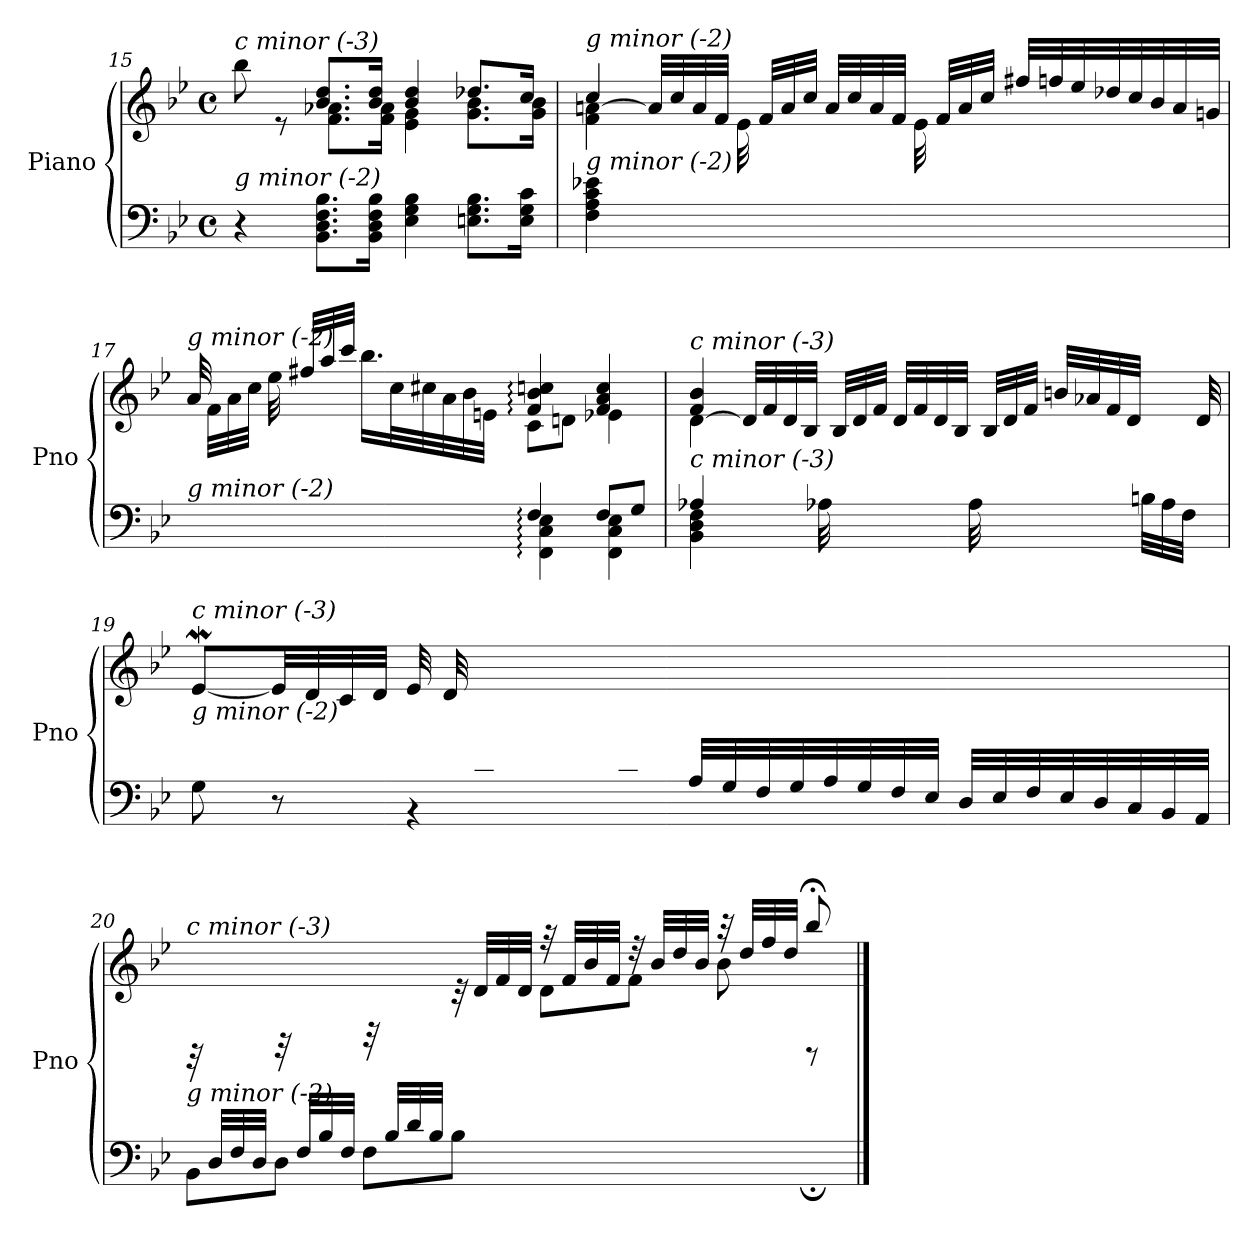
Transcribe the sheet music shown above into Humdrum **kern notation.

**kern	**kern
*part1	*part1
*staff2	*staff1
*I"Piano	*
*I'Pno	*
*clefF4	*clefG2
*k[b-e-]	*k[b-e-]
*M4/4	*M4/4
*met(c)	*met(c)
=15	=15
*^	*^
!	!	!LO:TX:i:t=c minor (-3)	!
!LO:TX:i:t=g minor (-2)	!	!	!
4ryy	4r	8bb-\	4ryy
.	.	8re	.
2.ryy	8.BB-\ 8.D\ 8.F\ 8.B-\L	8.b-/ 8.dd/L	8.f\ 8.a-X\L
.	16BB-\ 16D\ 16F\ 16B-\Jk	16b-/ 16dd/Jk	16f\ 16a-\Jk
.	4E-\ 4G\ 4B-\	4b-/ 4dd/	4e-\ 4g\
.	8.En\ 8.G\ 8.B-\L	8.dd-X/L	8.g\ 8.b-\L
.	16E\ 16G\ 16c\Jk	16cc/Jk	16g\ 16b-\Jk
!!LO:PB:g=z
=16	=16	=16	=16
*	*	*	*^
!	!	!LO:TX:i:t=g minor (-2)	!	!
!LO:TX:i:t=g minor (-2)	!	!	!	!
4ryy	4F\ 4A\ 4c\ 4e-X\	4f\ [4an\	4cc/	4.ryy
2.ryy	8ryy	32a/LLL]	2.ryy	.
.	.	32cc/	.	.
.	.	32a/	.	.
.	.	32f/JJJ	.	.
.	32ryy	32ryy	.	32e-\
.	32ryy	32f/LLL	.	8..ryy
.	16ryy	32a/	.	.
.	.	32cc/JJJ	.	.
.	8ryy	32a/LLL	.	.
.	.	32cc/	.	.
.	.	32a/	.	.
.	.	32f/JJJ	.	.
.	32ryy	32ryy	.	32e-\
.	32ryy	32f/LLL	.	4ryy
.	16ryy	32a/	.	.
.	.	32cc/JJJ	.	.
.	4ryy	32ff#Xi/LLL	.	.
.	.	32ff/	.	.
.	.	32ee-/	.	.
.	.	32dd-Xj/	.	.
.	.	32cc/	.	.
.	.	32b-/	.	16.ryy
.	.	32a/	.	.
.	.	32gn/JJJ	.	.
=17	=17	=17	=17	=17
*	*^	*	*	*^
!	!	!	!LO:TX:i:t=g minor (-2)	!	!	!
!LO:TX:i:t=g minor (-2)	!	!	!	!	!	!
2ryy	32ryy	2ryy	32a/	2ryy	32ryy	2ryy
.	8ryy	.	32ryy	.	32f\LLL	.
.	.	.	32ryy	.	32a\	.
.	.	.	32ryy	.	32cc\JJJ	.
.	.	.	32ryy	.	32ee-\	.
.	32ryy	.	32ff#Xi/LLL	.	16.ryy	.
.	16ryy	.	32aa/	.	.	.
.	.	.	32ccc/JJJ	.	.	.
.	4ryy	.	4ryy	.	16.bb-\LL	.
.	.	.	.	.	32cc\L	.
.	.	.	.	.	32cc#Xi\	.
.	.	.	.	.	32a\	.
.	.	.	.	.	32b-\	.
.	.	.	.	.	32en\JJJ	.
2ryy	4F:/	4FF\: 4C\: 4E-\:	4f/: 4b-/: 4cc/:	8c\L	2ryy	2ryy
.	.	.	.	8dn\J	.	.
.	8F/L	4FF\ 4C\ 4E-\	4f/ 4a/ 4cc/	4e-X\	.	.
.	8G/J	.	.	.	.	.
*	*	*	*	*	*v	*v
!!LO:LB:g=z
=18	=18	=18	=18	=18	=18
!	!	!	!LO:TX:i:t=c minor (-3)	!	!
!LO:TX:i:t=c minor (-3)	!	!	!	!	!
4ryy	4A-X/	4BB-\ 4D\ 4F\	[4d\	4f/ 4b-/	4ryy
2.ryy	8ryy	2.ryy	32d/LLL]	2.ryy	2.ryy
.	.	.	32f/	.	.
.	.	.	32d/	.	.
.	.	.	32B-/JJJ	.	.
.	32A-X\	.	32ryy	.	.
.	32ryy	.	32B-/LLL	.	.
.	16ryy	.	32d/	.	.
.	.	.	32f/JJJ	.	.
.	8ryy	.	32d/LLL	.	.
.	.	.	32f/	.	.
.	.	.	32d/	.	.
.	.	.	32B-/JJJ	.	.
.	32A-\	.	32ryy	.	.
.	32ryy	.	32B-/LLL	.	.
.	16ryy	.	32d/	.	.
.	.	.	32f/JJJ	.	.
.	8ryy	.	32bni/LLL	.	.
.	.	.	32a-X/	.	.
.	.	.	32f/	.	.
.	.	.	32d/JJJ	.	.
.	32Bni\LLL	.	32ryy	.	.
.	32A-\	.	32ryy	.	.
.	32F\JJJ	.	32ryy	.	.
.	32ryy	.	32d/	.	.
*	*v	*v	*	*	*
*	*	*v	*v	*v
=19	=19	=19
!	!	!LO:TX:i:t=c minor (-3)
!LO:TX:i:t=g minor (-2)	!	!
4ryy	8G\	[8e-w/L
.	8r	32e-/LL]
.	.	32d/
.	.	32c/
.	.	32d/JJJ
16ryy	4r	32e-/LLL
.	.	32d/
32c/	.	8.ryy
32B-/	.	.
32An/	.	.
32B-/	.	.
32c/	.	.
32B-/JJJ	.	.
2ryy	32A/LLL	2ryy
.	32G/	.
.	32F/	.
.	32G/	.
.	32A/	.
.	32G/	.
.	32F/	.
.	32E-/JJJ	.
.	32D/LLL	.
.	32E-/	.
.	32F/	.
.	32E-/	.
.	32D/	.
.	32C/	.
.	32BB-/	.
.	32AA/JJJ	.
!!LO:LB:g=z
=20	=20	=20
*	*	*^
!	!	!LO:TX:i:t=c minor (-3)	!
!LO:TX:i:t=g minor (-2)	!	!	!
32ryy	8BB-\L	32rEE	2ryy
32D/LLL	.	16.ryy	.
32F/	.	.	.
32D/JJJ	.	.	.
32ryy	8D\J	32rGG	.
32F/LLL	.	16.ryy	.
32B-/	.	.	.
32F/JJJ	.	.	.
32ryy	8F\L	32rBB	.
32B-/LLL	.	16.ryy	.
32d/	.	.	.
32B-/JJJ	.	.	.
2ryy	8B-\J	32rc	.
.	.	32d/LLL	.
.	.	32f/	.
.	.	32d/JJJ	.
.	4.ryy	32r	8d\L
.	.	32f/LLL	.
.	.	32b-/	.
.	.	32f/JJJ	.
.	.	32rdd	8f\J
.	.	32b-/LLL	.
.	.	32dd/	.
.	.	32b-/JJJ	.
.	.	32raa	8b-\
.	.	32dd/LLL	.
.	.	32ff/	.
.	.	32dd/JJJ	.
8ryy	8r;ccc	8bb-;</	8ryy
*v	*v	*	*
*	*v	*v
==	==
*-	*-
